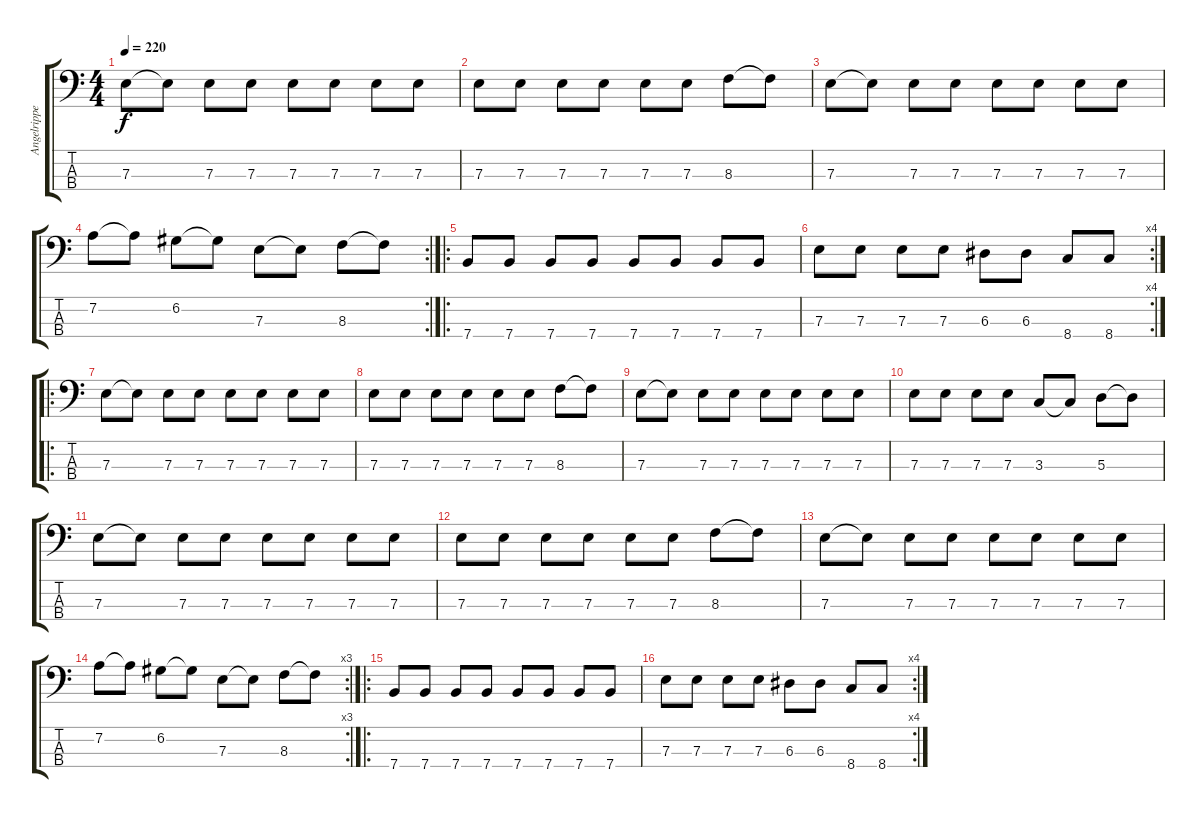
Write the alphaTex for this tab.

\track ("Angelripper" "Angelrippe") {instrument acousticguitarnylon}
\staff {score tabs}
\tuning (G2 D2 A1 E1) {hide}
\ts (4 4)
\tempo 220
\clef f4
\ks c
7.3.8{dy f} 7.3{t}.8 7.3.8 7.3.8 7.3.8 7.3.8 7.3.8 7.3.8 |
7.3.8 7.3.8 7.3.8 7.3.8 7.3.8 7.3.8 8.3.8 8.3{t}.8 |
7.3.8 7.3{t}.8 7.3.8 7.3.8 7.3.8 7.3.8 7.3.8 7.3.8 |
\rc 2
7.2.8 7.2{t}.8 6.2.8 6.2{t}.8 7.3.8 7.3{t}.8 8.3.8 8.3{t}.8 |
\ro
7.4.8 7.4.8 7.4.8 7.4.8 7.4.8 7.4.8 7.4.8 7.4.8 |
\rc 4
7.3.8 7.3.8 7.3.8 7.3.8 6.3.8 6.3.8 8.4.8 8.4.8 |
\ro
7.3.8{instrument distortionguitar} 7.3{t}.8 7.3.8 7.3.8 7.3.8 7.3.8 7.3.8 7.3.8 |
7.3.8 7.3.8 7.3.8 7.3.8 7.3.8 7.3.8 8.3.8 8.3{t}.8 |
7.3.8 7.3{t}.8 7.3.8 7.3.8 7.3.8 7.3.8 7.3.8 7.3.8 |
7.3.8 7.3.8 7.3.8 7.3.8 3.3.8 3.3{t}.8 5.3.8 5.3{t}.8 |
7.3.8 7.3{t}.8 7.3.8 7.3.8 7.3.8 7.3.8 7.3.8 7.3.8 |
7.3.8 7.3.8 7.3.8 7.3.8 7.3.8 7.3.8 8.3.8 8.3{t}.8 |
7.3.8 7.3{t}.8 7.3.8 7.3.8 7.3.8 7.3.8 7.3.8 7.3.8 |
\rc 3
7.2.8 7.2{t}.8 6.2.8 6.2{t}.8 7.3.8 7.3{t}.8 8.3.8 8.3{t}.8 |
\ro
7.4.8 7.4.8 7.4.8 7.4.8 7.4.8 7.4.8 7.4.8 7.4.8 |
\rc 4
7.3.8 7.3.8 7.3.8 7.3.8 6.3.8 6.3.8 8.4.8 8.4.8
